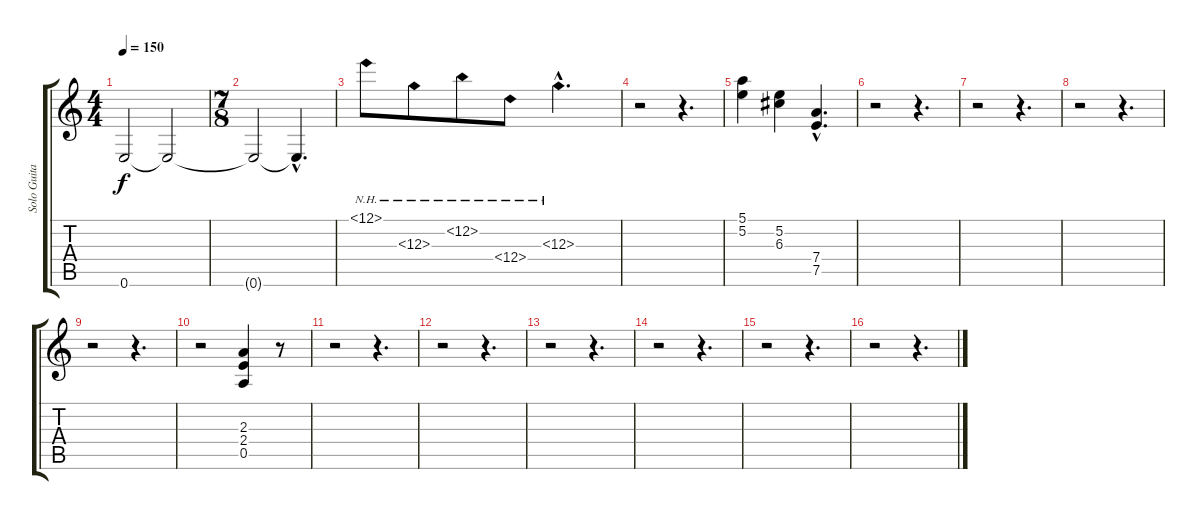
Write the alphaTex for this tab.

\track ("Solo Guitar" "Solo Guita") {instrument electricguitarclean}
\staff {score tabs}
\tuning (E4 B3 G3 D3 A2 E2) {hide}
\ts (4 4)
\tempo 150
\clef g2
\ks c
0.6.2{dy f instrument electricguitarclean} 0.6{t}.2 |
\ts (7 8)
0.6{t}.2 0.6{hac t}.4{d} |
12.1{nh}.8 12.3{nh}.8 12.2{nh}.8 12.4{nh}.8 12.3{nh hac}.4{d} |
r.2 r.4{d} |
(5.1 5.2).4 (5.2 6.3).4 (7.4{hac} 7.5{hac}).4{d} |
r.2 r.4{d} |
r.2 r.4{d} |
r.2 r.4{d} |
r.2 r.4{d} |
r.2 (2.3 2.4 0.5).4 r.8 |
r.2 r.4{d} |
r.2 r.4{d} |
r.2 r.4{d} |
r.2 r.4{d} |
r.2 r.4{d} |
r.2 r.4{d}
